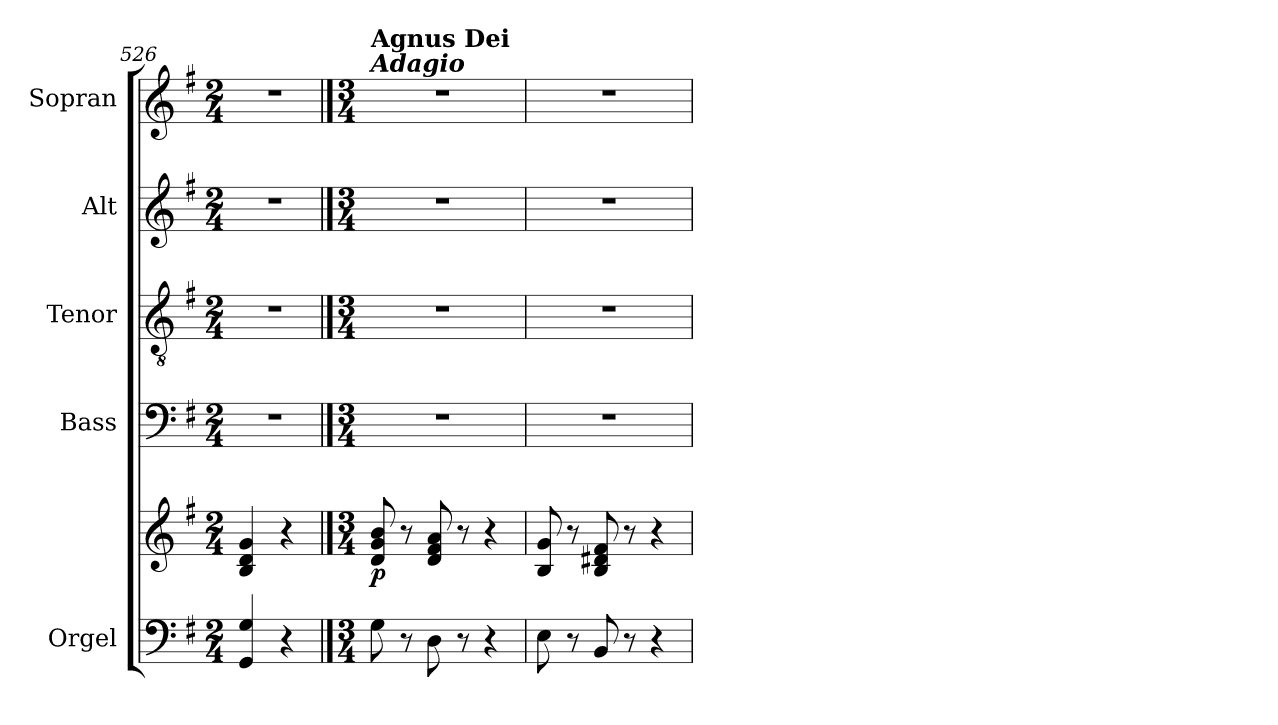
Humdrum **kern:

**kern	**kern	**dynam	**kern	**kern	**kern	**kern
*part5	*part5	*part5	*part4	*part3	*part2	*part1
*staff6	*staff5	*staff5/6	*staff4	*staff3	*staff2	*staff1
*I"Orgel	*	*	*I"Bass	*I"Tenor	*I"Alt	*I"Sopran
*I'Org.	*	*	*I'B.	*I'T.	*I'A.	*I'S.
*clefF4	*clefG2	*	*clefF4	*clefGv2	*clefG2	*clefG2
*k[f#]	*k[f#]	*	*k[f#]	*k[f#]	*k[f#]	*k[f#]
*G:	*G:	*	*G:	*G:	*G:	*G:
*M2/4	*M2/4	*	*M2/4	*M2/4	*M2/4	*M2/4
=526	=526	=526	=526	=526	=526	=526
4GG/ 4G/	4B/ 4d/ 4g/	.	2r	2r	2r	2r
4r	4r	.	.	.	.	.
!!LO:LB:g=z
==527	==527	==527	==527	==527	==527	==527
*M3/4	*M3/4	*	*M3/4	*M3/4	*M3/4	*M3/4
!	!	!	!	!	!	!LO:TX:a:Bi:t=Adagio
!	!	!	!	!	!	!LO:TX:a:B:t=Agnus Dei
!	!	!LO:DY:b	!	!	!	!
8G\	8d/ 8g/ 8b/	p	2.r	2.r	2.r	2.r
8r	8r	.	.	.	.	.
8D\	8d/ 8f#/ 8a/	.	.	.	.	.
8r	8r	.	.	.	.	.
4r	4r	.	.	.	.	.
=528	=528	=528	=528	=528	=528	=528
8E\	8B/ 8g/	.	2.r	2.r	2.r	2.r
8r	8r	.	.	.	.	.
8BB/	8B/ 8d#X/ 8f#/	.	.	.	.	.
8r	8r	.	.	.	.	.
4r	4r	.	.	.	.	.
=	=	=	=	=	=	=
*-	*-	*-	*-	*-	*-	*-
